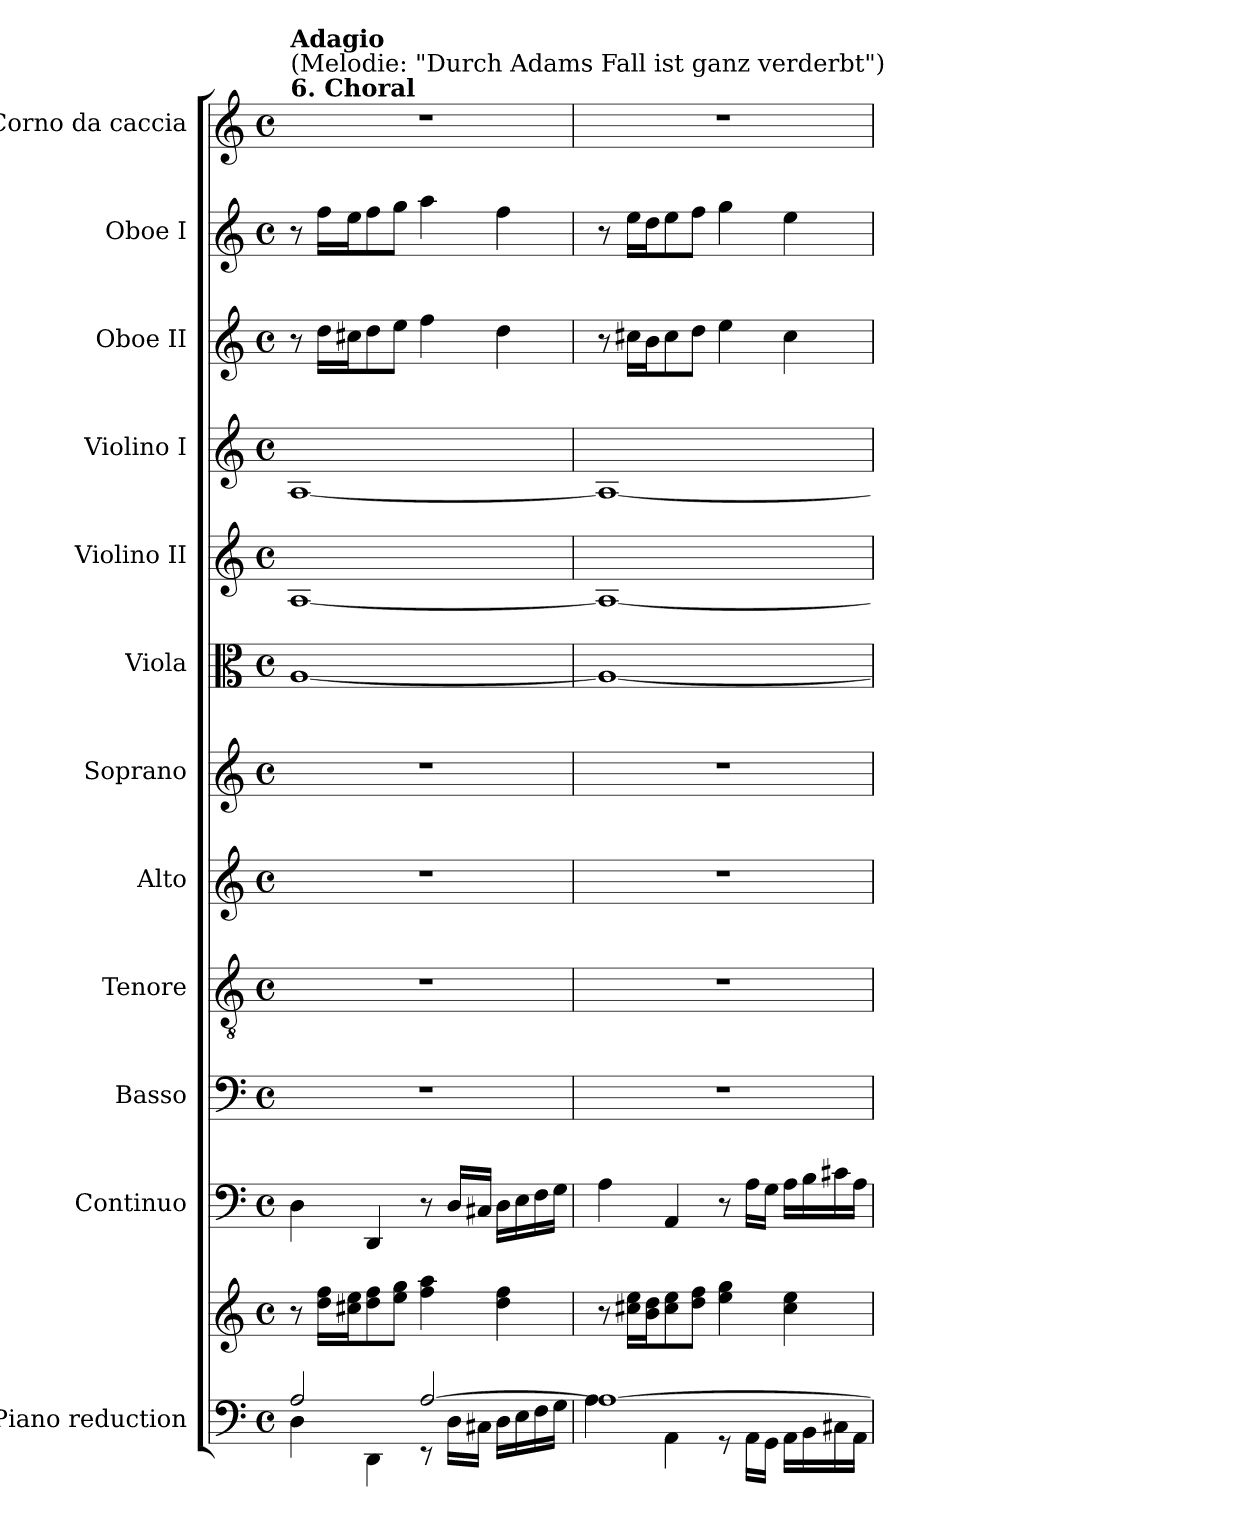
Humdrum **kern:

**kern	**kern	**kern	**kern	**kern	**kern	**kern	**kern	**kern	**kern	**kern	**kern	**kern
*part12	*part12	*part11	*part10	*part9	*part8	*part7	*part6	*part5	*part4	*part3	*part2	*part1
*staff13	*staff12	*staff11	*staff10	*staff9	*staff8	*staff7	*staff6	*staff5	*staff4	*staff3	*staff2	*staff1
*I"Piano reduction	*	*I"Continuo	*I"Basso	*I"Tenore	*I"Alto	*I"Soprano	*I"Viola	*I"Violino II	*I"Violino I	*I"Oboe II	*I"Oboe I	*I"Corno da caccia
*I'Pno	*	*	*	*	*	*	*I'Vla	*I'Vln	*I'Vln	*I'Ob	*I'Ob	*
*stria5	*stria5	*	*	*	*	*	*	*	*	*	*	*
*clefF4	*clefG2	*clefF4	*clefF4	*clefGv2	*clefG2	*clefG2	*clefC3	*clefG2	*clefG2	*clefG2	*clefG2	*clefG2
*	*	*	*	*	*	*	*	*	*	*	*	*ITrd7c12
*k[]	*k[]	*k[]	*k[]	*k[]	*k[]	*k[]	*k[]	*k[]	*k[]	*k[]	*k[]	*k[]
*M4/4	*M4/4	*M4/4	*M4/4	*M4/4	*M4/4	*M4/4	*M4/4	*M4/4	*M4/4	*M4/4	*M4/4	*M4/4
*met(c)	*met(c)	*met(c)	*met(c)	*met(c)	*met(c)	*met(c)	*met(c)	*met(c)	*met(c)	*met(c)	*met(c)	*met(c)
=1	=1	=1	=1	=1	=1	=1	=1	=1	=1	=1	=1	=1
*^	*	*	*	*	*	*	*	*	*	*	*	*
!	!	!	!	!	!	!	!	!	!	!	!	!	!LO:TX:a:B:t=6. Choral
!	!	!	!	!	!	!	!	!	!	!	!	!	!LO:TX:a:t=(Melodie&colon; "Durch Adams Fall ist ganz verderbt")
!	!	!	!	!	!	!	!	!	!	!	!	!	!LO:TX:a:B:t=Adagio
2A/	4D\	8r	4D\	1r	1r	1r	1r	[1A	[1A	[1A	8r	8r	1r
.	.	16dd\ 16ff\LL	.	.	.	.	.	.	.	.	16dd\LL	16ff\LL	.
.	.	16cc#X\ 16ee\J	.	.	.	.	.	.	.	.	16cc#X\J	16ee\J	.
.	4DD\	8dd\ 8ff\	4DD/	.	.	.	.	.	.	.	8dd\	8ff\	.
.	.	8ee\ 8gg\J	.	.	.	.	.	.	.	.	8ee\J	8gg\J	.
[2A/	8r	4ff\ 4aa\	8r	.	.	.	.	.	.	.	4ff\	4aa\	.
.	16D\LL	.	16D/LL	.	.	.	.	.	.	.	.	.	.
.	16C#X\JJ	.	16C#X/JJ	.	.	.	.	.	.	.	.	.	.
.	16D\LL	4dd\ 4ff\	16D\LL	.	.	.	.	.	.	.	4dd\	4ff\	.
.	16E\	.	16E\	.	.	.	.	.	.	.	.	.	.
.	16F\	.	16F\	.	.	.	.	.	.	.	.	.	.
.	16G\JJ	.	16G\JJ	.	.	.	.	.	.	.	.	.	.
=2	=2	=2	=2	=2	=2	=2	=2	=2	=2	=2	=2	=2	=2
1A_	4A\	8r	4A\	1r	1r	1r	1r	1A_	1A_	1A_	8r	8r	1r
.	.	16cc#X\ 16ee\LL	.	.	.	.	.	.	.	.	16cc#X\LL	16ee\LL	.
.	.	16b\ 16dd\J	.	.	.	.	.	.	.	.	16b\J	16dd\J	.
.	4AA\	8cc#\ 8ee\	4AA/	.	.	.	.	.	.	.	8cc#\	8ee\	.
.	.	8dd\ 8ff\J	.	.	.	.	.	.	.	.	8dd\J	8ff\J	.
.	8r	4ee\ 4gg\	8r	.	.	.	.	.	.	.	4ee\	4gg\	.
.	16AA\LL	.	16A\LL	.	.	.	.	.	.	.	.	.	.
.	16GG\JJ	.	16G\JJ	.	.	.	.	.	.	.	.	.	.
.	16AA\LL	4cc#\ 4ee\	16A\LL	.	.	.	.	.	.	.	4cc#\	4ee\	.
.	16BB\	.	16B\	.	.	.	.	.	.	.	.	.	.
.	16C#X\	.	16c#X\	.	.	.	.	.	.	.	.	.	.
.	16AA\JJ	.	16A\JJ	.	.	.	.	.	.	.	.	.	.
*v	*v	*	*	*	*	*	*	*	*	*	*	*	*
=	=	=	=	=	=	=	=	=	=	=	=	=
*-	*-	*-	*-	*-	*-	*-	*-	*-	*-	*-	*-	*-
